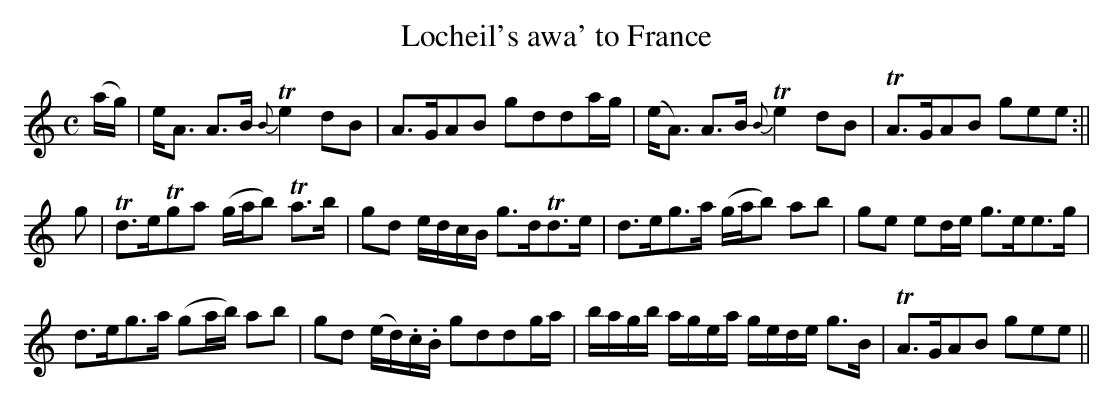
X:1
T:Locheil's awa' to France
M:C
L:1/8
K:Amin
(a/g/)|e<A A>B {B}Te2 dB|A>GAB gdda/g/|(e<A) A>B {B}Te2dB|TA>GAB gee:||
g|Td>eTga (g/a/b) Ta>b|gd e/d/c/B/ g>dTd>e|d>eg>a (g/a/b) ab|ge ed/e/ g>ee>g|
d>eg>a (ga/b/) ab|gd (e/d/).c/.B/ gddg/a/|b/a/g/b/ a/g/e/a/ g/e/d/e/ g>B|TA>GAB gee||
